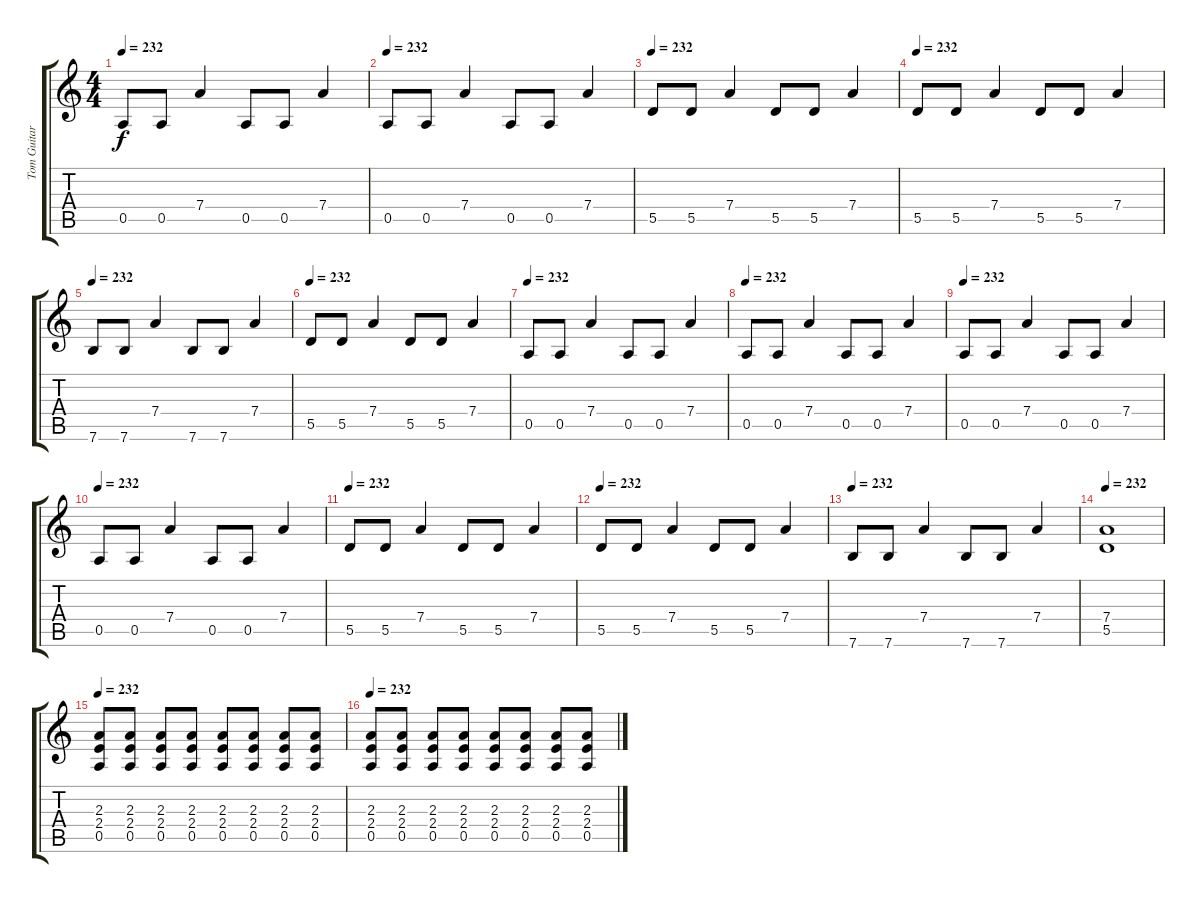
\track ("Tom Guitar 2" "Tom Guitar") {instrument distortionguitar}
\staff {score tabs}
\tuning (E4 B3 G3 D3 A2 E2) {hide}
\ts (4 4)
\tempo 232
\clef g2
\ks c
0.5.8{dy f instrument electricguitarclean} 0.5.8 7.4.4 0.5.8 0.5.8 7.4.4 |
\tempo 232
0.5.8{instrument electricguitarclean} 0.5.8 7.4.4 0.5.8 0.5.8 7.4.4 |
\tempo 232
5.5.8{instrument electricguitarclean} 5.5.8 7.4.4 5.5.8 5.5.8 7.4.4 |
\tempo 232
5.5.8{instrument electricguitarclean} 5.5.8 7.4.4 5.5.8 5.5.8 7.4.4 |
\tempo 232
7.6.8{instrument electricguitarclean} 7.6.8 7.4.4 7.6.8 7.6.8 7.4.4 |
\tempo 232
5.5.8{instrument electricguitarclean} 5.5.8 7.4.4 5.5.8 5.5.8 7.4.4 |
\tempo 232
0.5.8{instrument electricguitarclean} 0.5.8 7.4.4 0.5.8 0.5.8 7.4.4 |
\tempo 232
0.5.8{instrument electricguitarclean} 0.5.8 7.4.4 0.5.8 0.5.8 7.4.4 |
\tempo 232
0.5.8{instrument electricguitarclean} 0.5.8 7.4.4 0.5.8 0.5.8 7.4.4 |
\tempo 232
0.5.8{instrument electricguitarclean} 0.5.8 7.4.4 0.5.8 0.5.8 7.4.4 |
\tempo 232
5.5.8{instrument electricguitarclean} 5.5.8 7.4.4 5.5.8 5.5.8 7.4.4 |
\tempo 232
5.5.8{instrument electricguitarclean} 5.5.8 7.4.4 5.5.8 5.5.8 7.4.4 |
\tempo 232
7.6.8{instrument electricguitarclean} 7.6.8 7.4.4 7.6.8 7.6.8 7.4.4 |
\tempo 232
(7.4 5.5).1{instrument electricguitarclean} |
\tempo 232
(2.3 2.4 0.5).8{volume 9 instrument distortionguitar} (2.3 2.4 0.5).8 (2.3 2.4 0.5).8 (2.3 2.4 0.5).8 (2.3 2.4 0.5).8 (2.3 2.4 0.5).8 (2.3 2.4 0.5).8 (2.3 2.4 0.5).8 |
\tempo 232
(2.3 2.4 0.5).8{instrument distortionguitar} (2.3 2.4 0.5).8 (2.3 2.4 0.5).8 (2.3 2.4 0.5).8 (2.3 2.4 0.5).8 (2.3 2.4 0.5).8 (2.3 2.4 0.5).8 (2.3 2.4 0.5).8
